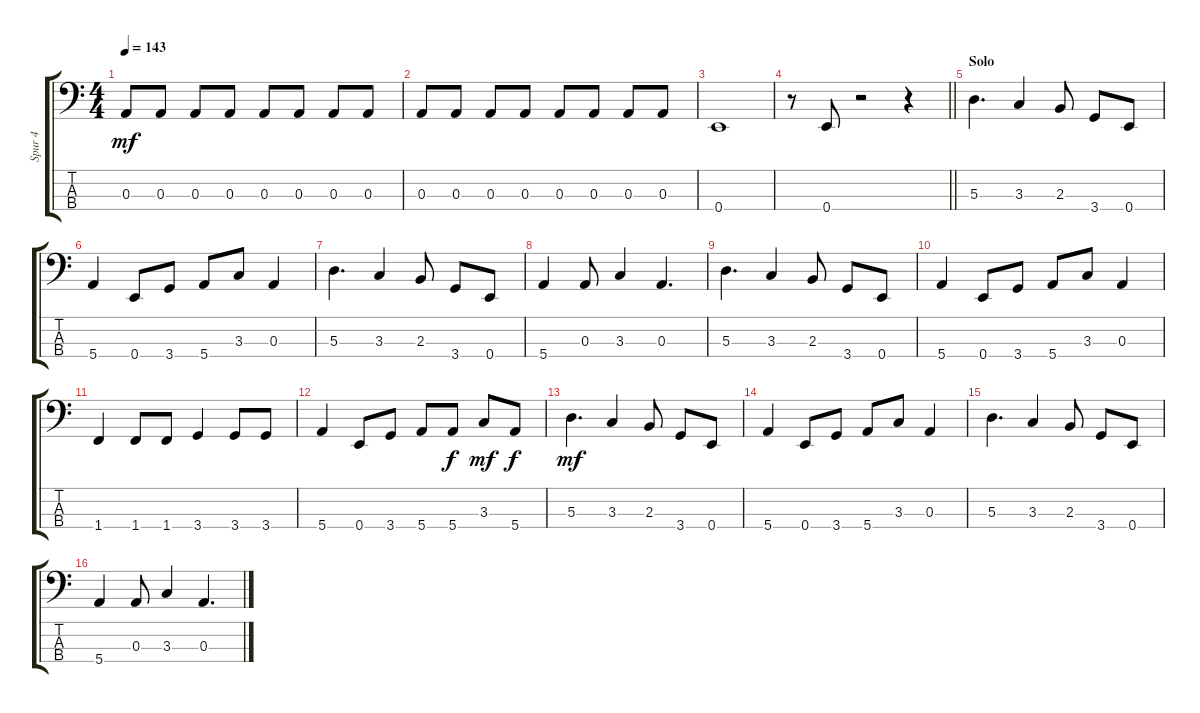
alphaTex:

\track ("Spur 4" "Spur 4") {instrument electricbassfinger}
\staff {score tabs}
\tuning (G2 D2 A1 E1) {hide}
\ts (4 4)
\tempo 143
\clef f4
\ks c
0.3.8{dy mf} 0.3.8 0.3.8 0.3.8 0.3.8 0.3.8 0.3.8 0.3.8 |
0.3.8 0.3.8 0.3.8 0.3.8 0.3.8 0.3.8 0.3.8 0.3.8 |
0.4.1 |
\barLineRight lightlight
r.8 0.4.8 r.2 r.4 |
\section ("" "Solo")
5.3.4{d} 3.3.4 2.3.8 3.4.8 0.4.8 |
5.4.4 0.4.8 3.4.8 5.4.8 3.3.8 0.3.4 |
5.3.4{d} 3.3.4 2.3.8 3.4.8 0.4.8 |
5.4.4 0.3.8 3.3.4 0.3.4{d} |
5.3.4{d} 3.3.4 2.3.8 3.4.8 0.4.8 |
5.4.4 0.4.8 3.4.8 5.4.8 3.3.8 0.3.4 |
1.4.4 1.4.8 1.4.8 3.4.4 3.4.8 3.4.8 |
5.4.4 0.4.8 3.4.8 5.4.8 5.4.8{dy f} 3.3.8{dy mf} 5.4.8{dy f} |
5.3.4{d dy mf} 3.3.4 2.3.8 3.4.8 0.4.8 |
5.4.4 0.4.8 3.4.8 5.4.8 3.3.8 0.3.4 |
5.3.4{d} 3.3.4 2.3.8 3.4.8 0.4.8 |
5.4.4 0.3.8 3.3.4 0.3.4{d}
